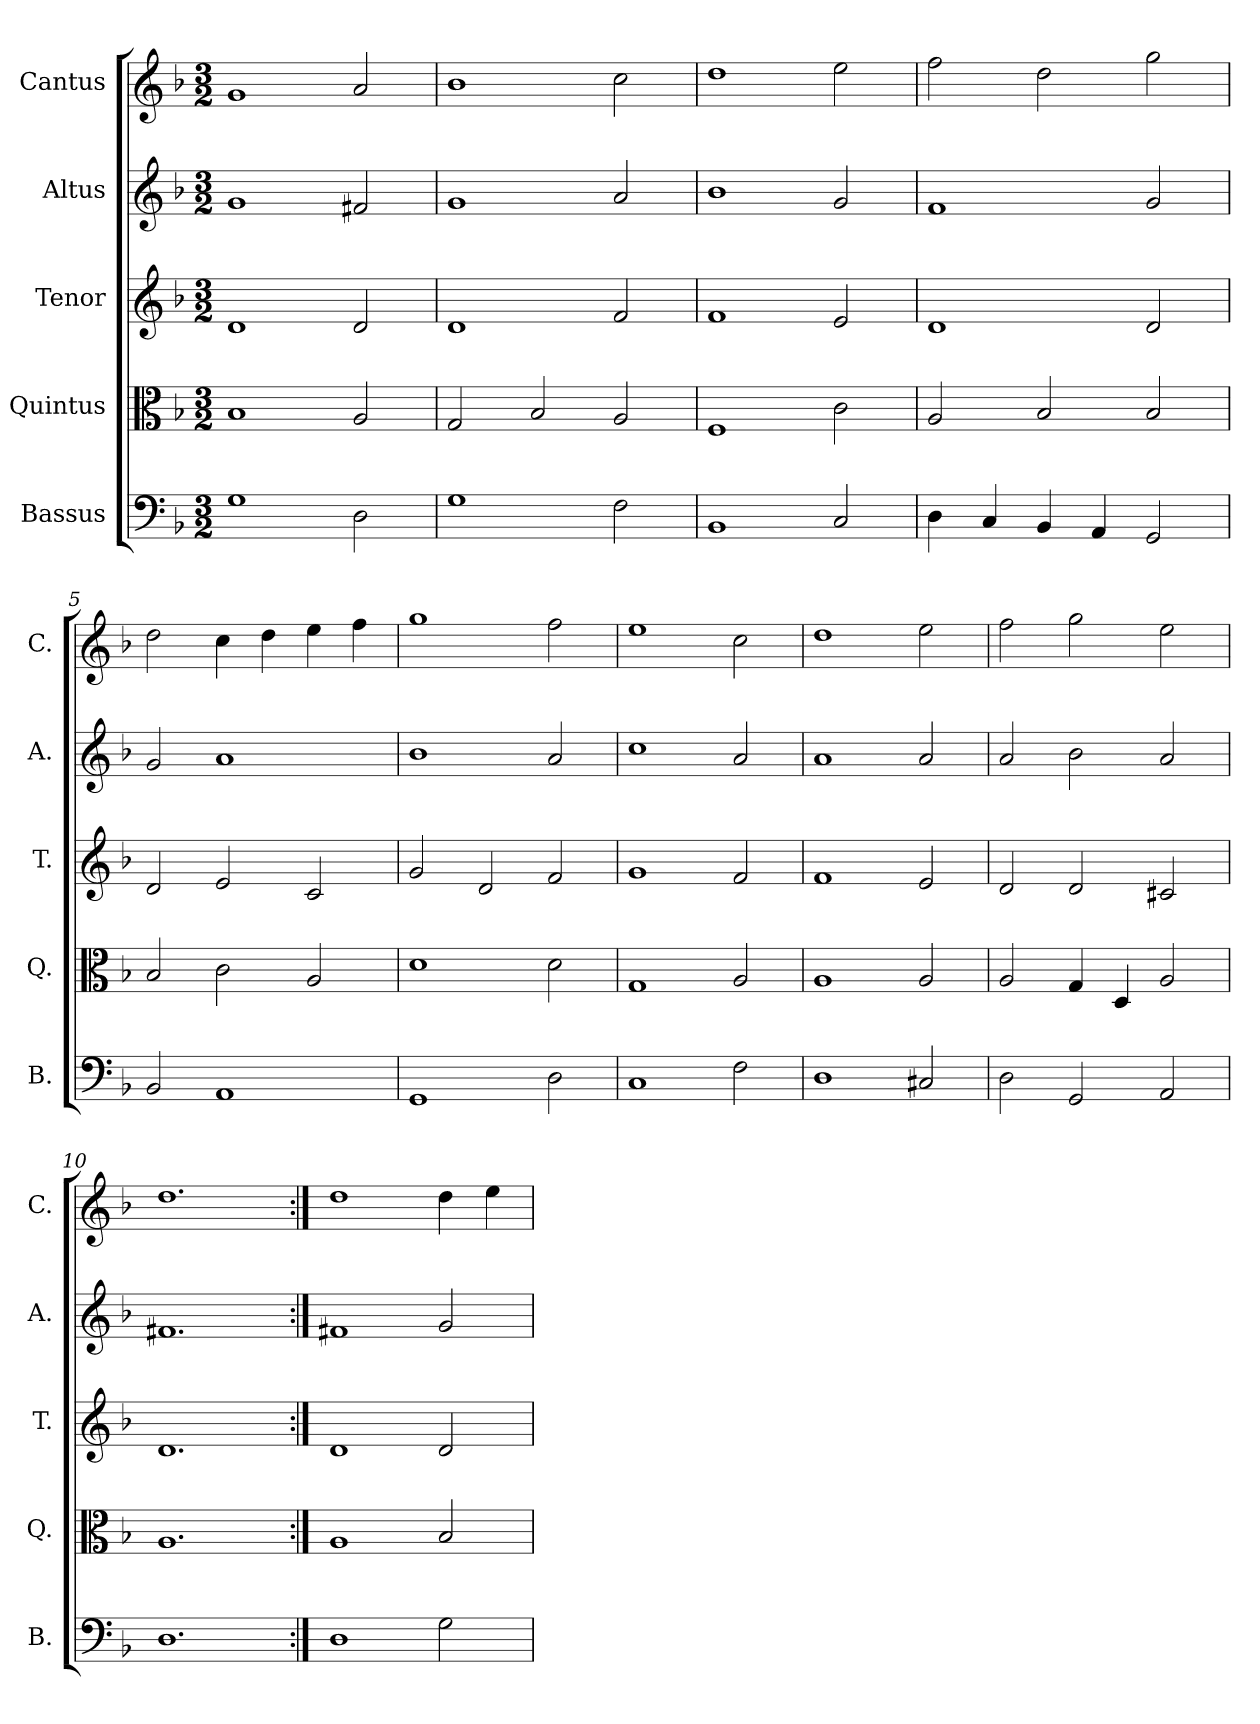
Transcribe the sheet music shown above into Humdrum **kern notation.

**kern	**kern	**kern	**kern	**kern
*part5	*part4	*part3	*part2	*part1
*staff5	*staff4	*staff3	*staff2	*staff1
*I"Bassus	*I"Quintus	*I"Tenor	*I"Altus	*I"Cantus
*I'B.	*I'Q.	*I'T.	*I'A.	*I'C.
*clefF4	*clefC3	*clefG2	*clefG2	*clefG2
*k[b-]	*k[b-]	*k[b-]	*k[b-]	*k[b-]
*F:	*F:	*F:	*F:	*F:
*M3/2	*M3/2	*M3/2	*M3/2	*M3/2
=1	=1	=1	=1	=1
1G	1B-	1d	1g	1g
2D\	2A/	2d/	2f#X/	2a/
=2	=2	=2	=2	=2
1G	2G/	1d	1g	1b-
.	2B-/	.	.	.
2F\	2A/	2f/	2a/	2cc\
=3	=3	=3	=3	=3
1BB-	1F	1f	1b-	1dd
2C/	2c\	2e/	2g/	2ee\
=4	=4	=4	=4	=4
4D\	2A/	1d	1f	2ff\
4C/	.	.	.	.
4BB-/	2B-/	.	.	2dd\
4AA/	.	.	.	.
2GG/	2B-/	2d/	2g/	2gg\
=5	=5	=5	=5	=5
2BB-/	2B-/	2d/	2g/	2dd\
1AA	2c\	2e/	1a	4cc\
.	.	.	.	4dd\
.	2A/	2c/	.	4ee\
.	.	.	.	4ff\
!!LO:LB:g=z
=6	=6	=6	=6	=6
1GG	1d	2g/	1b-	1gg
.	.	2d/	.	.
2D\	2d\	2f/	2a/	2ff\
=7	=7	=7	=7	=7
1C	1G	1g	1cc	1ee
2F\	2A/	2f/	2a/	2cc\
=8	=8	=8	=8	=8
1D	1A	1f	1a	1dd
2C#X/	2A/	2e/	2a/	2ee\
=9	=9	=9	=9	=9
2D\	2A/	2d/	2a/	2ff\
2GG/	4G/	2d/	2b-\	2gg\
.	4D/	.	.	.
2AA/	2A/	2c#X/	2a/	2ee\
=10	=10	=10	=10	=10
1.D	1.A	1.d	1.f#X	1.dd
=11:|!	=11:|!	=11:|!	=11:|!	=11:|!
1D	1A	1d	1f#X	1dd
2G\	2B-/	2d/	2g/	4dd\
.	.	.	.	4ee\
=	=	=	=	=
*-	*-	*-	*-	*-
